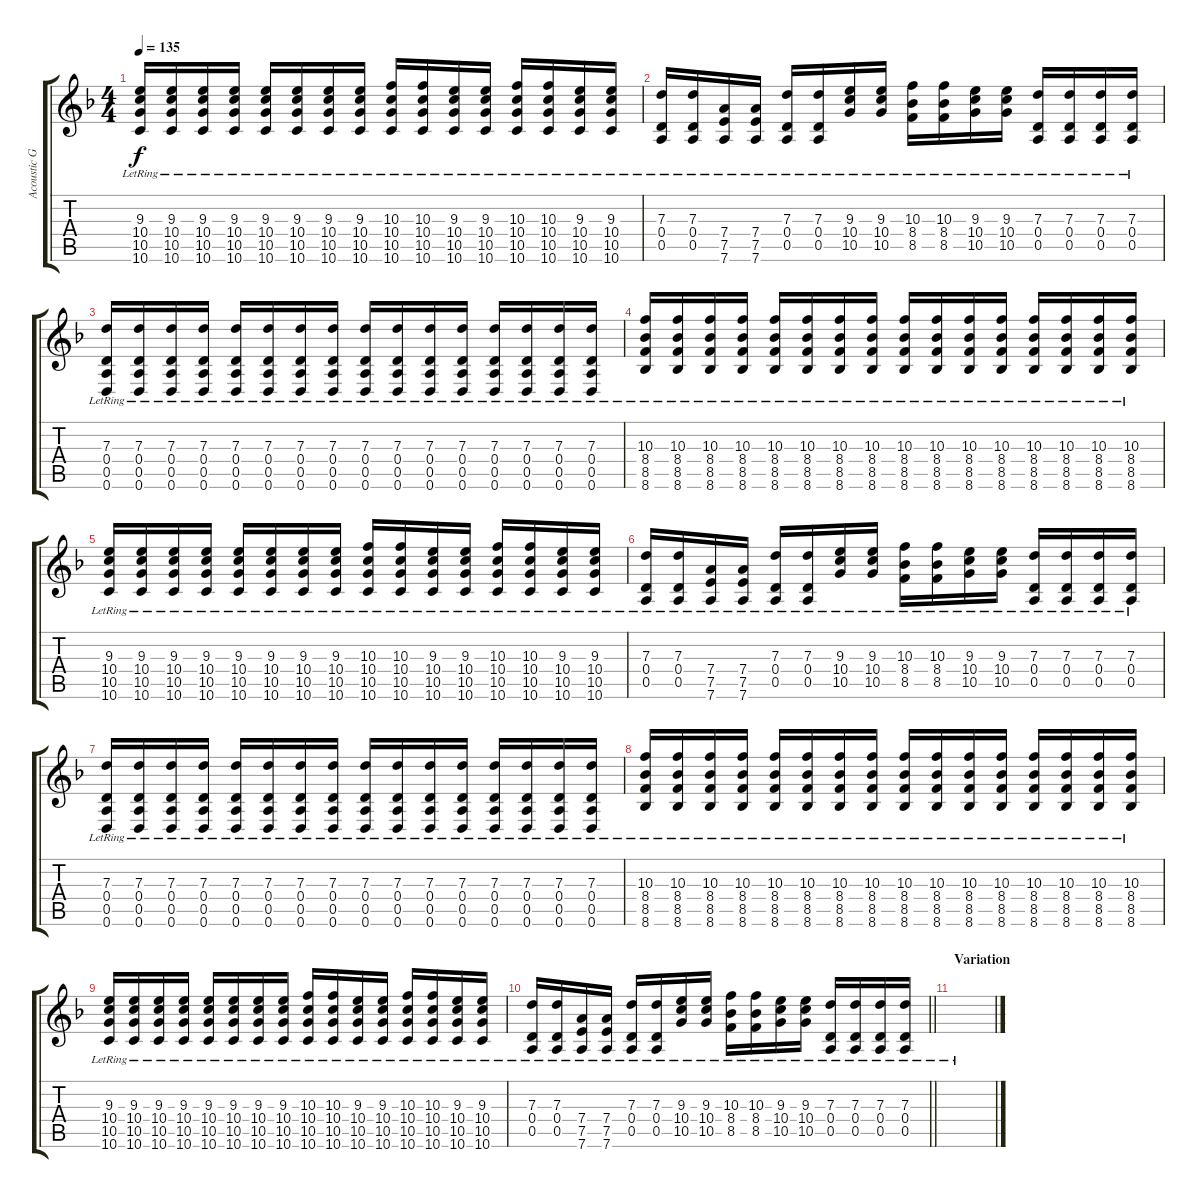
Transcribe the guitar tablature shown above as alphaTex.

\track ("Acoustic Guitar" "Acoustic G") {instrument acousticguitarsteel}
\staff {score tabs}
\tuning (E4 B3 G3 D3 A2 D2) {hide}
\ts (4 4)
\tempo 135
\clef g2
\ks dminor
(9.3{lr} 10.4{lr} 10.5{lr} 10.6{lr}).16{dy f} (9.3{lr} 10.4{lr} 10.5{lr} 10.6{lr}).16 (9.3{lr} 10.4{lr} 10.5{lr} 10.6{lr}).16 (9.3{lr} 10.4{lr} 10.5{lr} 10.6{lr}).16 (9.3{lr} 10.4{lr} 10.5{lr} 10.6{lr}).16 (9.3{lr} 10.4{lr} 10.5{lr} 10.6{lr}).16 (9.3{lr} 10.4{lr} 10.5{lr} 10.6{lr}).16 (9.3{lr} 10.4{lr} 10.5{lr} 10.6{lr}).16 (10.3{lr} 10.4{lr} 10.5{lr} 10.6{lr}).16 (10.3{lr} 10.4{lr} 10.5{lr} 10.6{lr}).16 (9.3{lr} 10.4{lr} 10.5{lr} 10.6{lr}).16 (9.3{lr} 10.4{lr} 10.5{lr} 10.6{lr}).16 (10.3{lr} 10.4{lr} 10.5{lr} 10.6{lr}).16 (10.3{lr} 10.4{lr} 10.5{lr} 10.6{lr}).16 (9.3{lr} 10.4{lr} 10.5{lr} 10.6{lr}).16 (9.3{lr} 10.4{lr} 10.5{lr} 10.6{lr}).16 |
(7.3{lr} 0.4{lr} 0.5{lr}).16 (7.3{lr} 0.4{lr} 0.5{lr}).16 (7.4{lr} 7.5{lr} 7.6{lr}).16 (7.4{lr} 7.5{lr} 7.6{lr}).16 (7.3{lr} 0.4{lr} 0.5{lr}).16 (7.3{lr} 0.4{lr} 0.5{lr}).16 (9.3{lr} 10.4{lr} 10.5{lr}).16 (9.3{lr} 10.4{lr} 10.5{lr}).16 (10.3{lr} 8.4{lr} 8.5{lr}).16 (10.3{lr} 8.4{lr} 8.5{lr}).16 (9.3{lr} 10.4{lr} 10.5{lr}).16 (9.3{lr} 10.4{lr} 10.5{lr}).16 (7.3{lr} 0.4{lr} 0.5{lr}).16 (7.3{lr} 0.4{lr} 0.5{lr}).16 (7.3{lr} 0.4{lr} 0.5{lr}).16 (7.3{lr} 0.4{lr} 0.5{lr}).16 |
(7.3{lr} 0.4{lr} 0.5{lr} 0.6{lr}).16{volume 9} (7.3{lr} 0.4{lr} 0.5{lr} 0.6{lr}).16 (7.3{lr} 0.4{lr} 0.5{lr} 0.6{lr}).16 (7.3{lr} 0.4{lr} 0.5{lr} 0.6{lr}).16 (7.3{lr} 0.4{lr} 0.5{lr} 0.6{lr}).16 (7.3{lr} 0.4{lr} 0.5{lr} 0.6{lr}).16 (7.3{lr} 0.4{lr} 0.5{lr} 0.6{lr}).16 (7.3{lr} 0.4{lr} 0.5{lr} 0.6{lr}).16 (7.3{lr} 0.4{lr} 0.5{lr} 0.6{lr}).16 (7.3{lr} 0.4{lr} 0.5{lr} 0.6{lr}).16 (7.3{lr} 0.4{lr} 0.5{lr} 0.6{lr}).16 (7.3{lr} 0.4{lr} 0.5{lr} 0.6{lr}).16 (7.3{lr} 0.4{lr} 0.5{lr} 0.6{lr}).16 (7.3{lr} 0.4{lr} 0.5{lr} 0.6{lr}).16 (7.3{lr} 0.4{lr} 0.5{lr} 0.6{lr}).16 (7.3{lr} 0.4{lr} 0.5{lr} 0.6{lr}).16 |
(10.3{lr} 8.4{lr} 8.5{lr} 8.6{lr}).16 (10.3{lr} 8.4{lr} 8.5{lr} 8.6{lr}).16 (10.3{lr} 8.4{lr} 8.5{lr} 8.6{lr}).16 (10.3{lr} 8.4{lr} 8.5{lr} 8.6{lr}).16 (10.3{lr} 8.4{lr} 8.5{lr} 8.6{lr}).16 (10.3{lr} 8.4{lr} 8.5{lr} 8.6{lr}).16 (10.3{lr} 8.4{lr} 8.5{lr} 8.6{lr}).16 (10.3{lr} 8.4{lr} 8.5{lr} 8.6{lr}).16 (10.3{lr} 8.4{lr} 8.5{lr} 8.6{lr}).16 (10.3{lr} 8.4{lr} 8.5{lr} 8.6{lr}).16 (10.3{lr} 8.4{lr} 8.5{lr} 8.6{lr}).16 (10.3{lr} 8.4{lr} 8.5{lr} 8.6{lr}).16 (10.3{lr} 8.4{lr} 8.5{lr} 8.6{lr}).16 (10.3{lr} 8.4{lr} 8.5{lr} 8.6{lr}).16 (10.3{lr} 8.4{lr} 8.5{lr} 8.6{lr}).16 (10.3{lr} 8.4{lr} 8.5{lr} 8.6{lr}).16 |
(9.3{lr} 10.4{lr} 10.5{lr} 10.6{lr}).16 (9.3{lr} 10.4{lr} 10.5{lr} 10.6{lr}).16 (9.3{lr} 10.4{lr} 10.5{lr} 10.6{lr}).16 (9.3{lr} 10.4{lr} 10.5{lr} 10.6{lr}).16 (9.3{lr} 10.4{lr} 10.5{lr} 10.6{lr}).16 (9.3{lr} 10.4{lr} 10.5{lr} 10.6{lr}).16 (9.3{lr} 10.4{lr} 10.5{lr} 10.6{lr}).16 (9.3{lr} 10.4{lr} 10.5{lr} 10.6{lr}).16 (10.3{lr} 10.4{lr} 10.5{lr} 10.6{lr}).16 (10.3{lr} 10.4{lr} 10.5{lr} 10.6{lr}).16 (9.3{lr} 10.4{lr} 10.5{lr} 10.6{lr}).16 (9.3{lr} 10.4{lr} 10.5{lr} 10.6{lr}).16 (10.3{lr} 10.4{lr} 10.5{lr} 10.6{lr}).16 (10.3{lr} 10.4{lr} 10.5{lr} 10.6{lr}).16 (9.3{lr} 10.4{lr} 10.5{lr} 10.6{lr}).16 (9.3{lr} 10.4{lr} 10.5{lr} 10.6{lr}).16 |
(7.3{lr} 0.4{lr} 0.5{lr}).16 (7.3{lr} 0.4{lr} 0.5{lr}).16 (7.4{lr} 7.5{lr} 7.6{lr}).16 (7.4{lr} 7.5{lr} 7.6{lr}).16 (7.3{lr} 0.4{lr} 0.5{lr}).16 (7.3{lr} 0.4{lr} 0.5{lr}).16 (9.3{lr} 10.4{lr} 10.5{lr}).16 (9.3{lr} 10.4{lr} 10.5{lr}).16 (10.3{lr} 8.4{lr} 8.5{lr}).16 (10.3{lr} 8.4{lr} 8.5{lr}).16 (9.3{lr} 10.4{lr} 10.5{lr}).16 (9.3{lr} 10.4{lr} 10.5{lr}).16 (7.3{lr} 0.4{lr} 0.5{lr}).16 (7.3{lr} 0.4{lr} 0.5{lr}).16 (7.3{lr} 0.4{lr} 0.5{lr}).16 (7.3{lr} 0.4{lr} 0.5{lr}).16 |
(7.3{lr} 0.4{lr} 0.5{lr} 0.6{lr}).16{volume 9} (7.3{lr} 0.4{lr} 0.5{lr} 0.6{lr}).16 (7.3{lr} 0.4{lr} 0.5{lr} 0.6{lr}).16 (7.3{lr} 0.4{lr} 0.5{lr} 0.6{lr}).16 (7.3{lr} 0.4{lr} 0.5{lr} 0.6{lr}).16 (7.3{lr} 0.4{lr} 0.5{lr} 0.6{lr}).16 (7.3{lr} 0.4{lr} 0.5{lr} 0.6{lr}).16 (7.3{lr} 0.4{lr} 0.5{lr} 0.6{lr}).16 (7.3{lr} 0.4{lr} 0.5{lr} 0.6{lr}).16 (7.3{lr} 0.4{lr} 0.5{lr} 0.6{lr}).16 (7.3{lr} 0.4{lr} 0.5{lr} 0.6{lr}).16 (7.3{lr} 0.4{lr} 0.5{lr} 0.6{lr}).16 (7.3{lr} 0.4{lr} 0.5{lr} 0.6{lr}).16 (7.3{lr} 0.4{lr} 0.5{lr} 0.6{lr}).16 (7.3{lr} 0.4{lr} 0.5{lr} 0.6{lr}).16 (7.3{lr} 0.4{lr} 0.5{lr} 0.6{lr}).16 |
(10.3{lr} 8.4{lr} 8.5{lr} 8.6{lr}).16 (10.3{lr} 8.4{lr} 8.5{lr} 8.6{lr}).16 (10.3{lr} 8.4{lr} 8.5{lr} 8.6{lr}).16 (10.3{lr} 8.4{lr} 8.5{lr} 8.6{lr}).16 (10.3{lr} 8.4{lr} 8.5{lr} 8.6{lr}).16 (10.3{lr} 8.4{lr} 8.5{lr} 8.6{lr}).16 (10.3{lr} 8.4{lr} 8.5{lr} 8.6{lr}).16 (10.3{lr} 8.4{lr} 8.5{lr} 8.6{lr}).16 (10.3{lr} 8.4{lr} 8.5{lr} 8.6{lr}).16 (10.3{lr} 8.4{lr} 8.5{lr} 8.6{lr}).16 (10.3{lr} 8.4{lr} 8.5{lr} 8.6{lr}).16 (10.3{lr} 8.4{lr} 8.5{lr} 8.6{lr}).16 (10.3{lr} 8.4{lr} 8.5{lr} 8.6{lr}).16 (10.3{lr} 8.4{lr} 8.5{lr} 8.6{lr}).16 (10.3{lr} 8.4{lr} 8.5{lr} 8.6{lr}).16 (10.3{lr} 8.4{lr} 8.5{lr} 8.6{lr}).16 |
(9.3{lr} 10.4{lr} 10.5{lr} 10.6{lr}).16 (9.3{lr} 10.4{lr} 10.5{lr} 10.6{lr}).16 (9.3{lr} 10.4{lr} 10.5{lr} 10.6{lr}).16 (9.3{lr} 10.4{lr} 10.5{lr} 10.6{lr}).16 (9.3{lr} 10.4{lr} 10.5{lr} 10.6{lr}).16 (9.3{lr} 10.4{lr} 10.5{lr} 10.6{lr}).16 (9.3{lr} 10.4{lr} 10.5{lr} 10.6{lr}).16 (9.3{lr} 10.4{lr} 10.5{lr} 10.6{lr}).16 (10.3{lr} 10.4{lr} 10.5{lr} 10.6{lr}).16 (10.3{lr} 10.4{lr} 10.5{lr} 10.6{lr}).16 (9.3{lr} 10.4{lr} 10.5{lr} 10.6{lr}).16 (9.3{lr} 10.4{lr} 10.5{lr} 10.6{lr}).16 (10.3{lr} 10.4{lr} 10.5{lr} 10.6{lr}).16 (10.3{lr} 10.4{lr} 10.5{lr} 10.6{lr}).16 (9.3{lr} 10.4{lr} 10.5{lr} 10.6{lr}).16 (9.3{lr} 10.4{lr} 10.5{lr} 10.6{lr}).16 |
\barLineRight lightlight
(7.3{lr} 0.4{lr} 0.5{lr}).16 (7.3{lr} 0.4{lr} 0.5{lr}).16 (7.4{lr} 7.5{lr} 7.6{lr}).16 (7.4{lr} 7.5{lr} 7.6{lr}).16 (7.3{lr} 0.4{lr} 0.5{lr}).16 (7.3{lr} 0.4{lr} 0.5{lr}).16 (9.3{lr} 10.4{lr} 10.5{lr}).16 (9.3{lr} 10.4{lr} 10.5{lr}).16 (10.3{lr} 8.4{lr} 8.5{lr}).16 (10.3{lr} 8.4{lr} 8.5{lr}).16 (9.3{lr} 10.4{lr} 10.5{lr}).16 (9.3{lr} 10.4{lr} 10.5{lr}).16 (7.3{lr} 0.4{lr} 0.5{lr}).16 (7.3{lr} 0.4{lr} 0.5{lr}).16 (7.3{lr} 0.4{lr} 0.5{lr}).16 (7.3{lr} 0.4{lr} 0.5{lr}).16 |
\section ("" "Variation")
